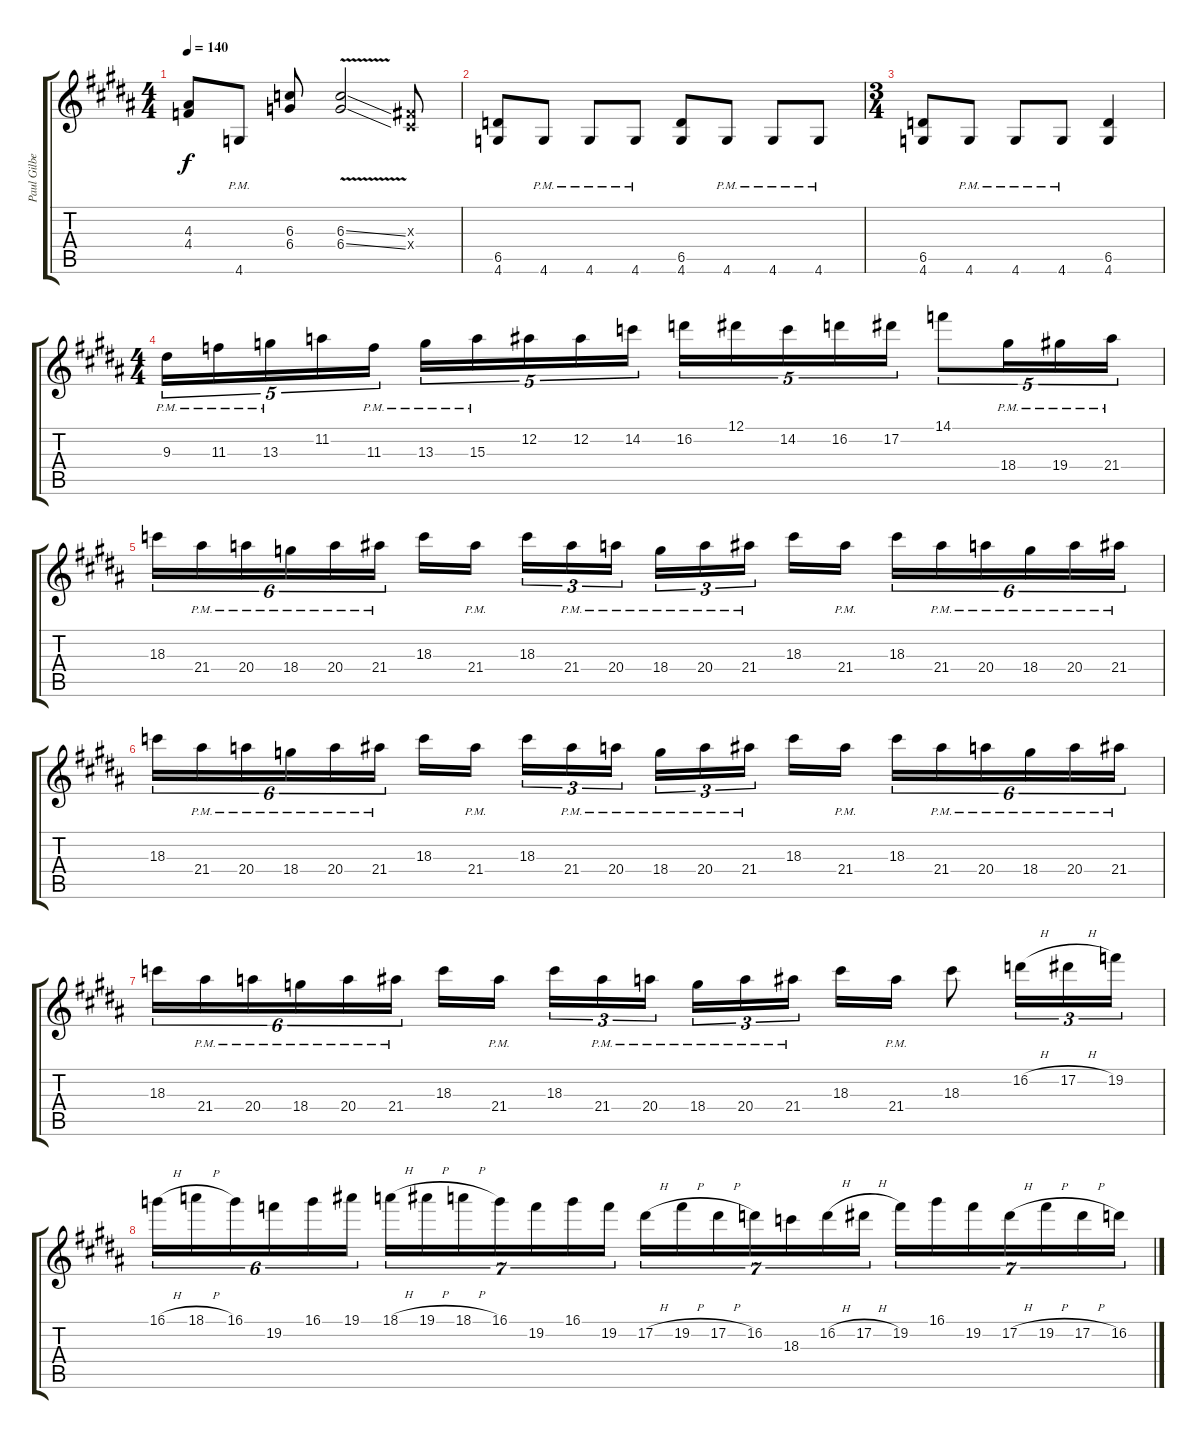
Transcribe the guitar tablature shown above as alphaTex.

\track ("Paul Gilbert" "Paul Gilbe") {instrument distortionguitar}
\staff {score tabs}
\tuning (Eb4 Bb3 Gb3 Db3 Ab2 Eb2) {hide}
\ts (4 4)
\tempo 140
\clef g2
\ks g#minor
(4.3 4.4).8{dy f} 4.6{pm}.8 (6.3 6.4).8 (6.3{v ss} 6.4{v ss}).2 (0.3{x} 0.4{x}).8 |
(6.5 4.6).8 4.6{pm}.8 4.6{pm}.8 4.6{pm}.8 (6.5 4.6).8 4.6{pm}.8 4.6{pm}.8 4.6{pm}.8 |
\ts (3 4)
(6.5 4.6).8 4.6{pm}.8 4.6{pm}.8 4.6{pm}.8 (6.5 4.6).4 |
\ts (4 4)
9.3{pm}.16{tu (5 4) volume 16} 11.3{pm}.16{tu (5 4)} 13.3{pm}.16{tu (5 4)} 11.2.16{tu (5 4)} 11.3{pm}.16{tu (5 4)} 13.3{pm}.16{tu (5 4)} 15.3{pm}.16{tu (5 4)} 12.2.16{tu (5 4)} 12.2.16{tu (5 4)} 14.2.16{tu (5 4)} 16.2.16{tu (5 4)} 12.1.16{tu (5 4)} 14.2.16{tu (5 4)} 16.2.16{tu (5 4)} 17.2.16{tu (5 4)} 14.1.8{tu (5 4)} 18.4{pm}.16{tu (5 4)} 19.4{pm}.16{tu (5 4)} 21.4{pm}.16{tu (5 4)} |
18.3.16{tu (6 4)} 21.4{pm}.16{tu (6 4)} 20.4{pm}.16{tu (6 4)} 18.4{pm}.16{tu (6 4)} 20.4{pm}.16{tu (6 4)} 21.4{pm}.16{tu (6 4)} 18.3.16 21.4{pm}.16{beam splitsecondary} 18.3.16{tu (3 2)} 21.4{pm}.16{tu (3 2)} 20.4{pm}.16{tu (3 2)} 18.4{pm}.16{tu (3 2)} 20.4{pm}.16{tu (3 2)} 21.4{pm}.16{tu (3 2) beam splitsecondary} 18.3.16 21.4{pm}.16 18.3.16{tu (6 4)} 21.4{pm}.16{tu (6 4)} 20.4{pm}.16{tu (6 4)} 18.4{pm}.16{tu (6 4)} 20.4{pm}.16{tu (6 4)} 21.4{pm}.16{tu (6 4)} |
18.3.16{tu (6 4)} 21.4{pm}.16{tu (6 4)} 20.4{pm}.16{tu (6 4)} 18.4{pm}.16{tu (6 4)} 20.4{pm}.16{tu (6 4)} 21.4{pm}.16{tu (6 4)} 18.3.16 21.4{pm}.16{beam splitsecondary} 18.3.16{tu (3 2)} 21.4{pm}.16{tu (3 2)} 20.4{pm}.16{tu (3 2)} 18.4{pm}.16{tu (3 2)} 20.4{pm}.16{tu (3 2)} 21.4{pm}.16{tu (3 2) beam splitsecondary} 18.3.16 21.4{pm}.16 18.3.16{tu (6 4)} 21.4{pm}.16{tu (6 4)} 20.4{pm}.16{tu (6 4)} 18.4{pm}.16{tu (6 4)} 20.4{pm}.16{tu (6 4)} 21.4{pm}.16{tu (6 4)} |
18.3.16{tu (6 4)} 21.4{pm}.16{tu (6 4)} 20.4{pm}.16{tu (6 4)} 18.4{pm}.16{tu (6 4)} 20.4{pm}.16{tu (6 4)} 21.4{pm}.16{tu (6 4)} 18.3.16 21.4{pm}.16{beam splitsecondary} 18.3.16{tu (3 2)} 21.4{pm}.16{tu (3 2)} 20.4{pm}.16{tu (3 2)} 18.4{pm}.16{tu (3 2)} 20.4{pm}.16{tu (3 2)} 21.4{pm}.16{tu (3 2) beam splitsecondary} 18.3.16 21.4{pm}.16 18.3.8 16.2{h}.16{tu (3 2)} 17.2{h}.16{tu (3 2)} 19.2.16{tu (3 2)} |
16.1{h}.16{tu (6 4)} 18.1{h}.16{tu (6 4)} 16.1.16{tu (6 4)} 19.2.16{tu (6 4)} 16.1.16{tu (6 4)} 19.1.16{tu (6 4)} 18.1{h}.16{tu (7 4)} 19.1{h}.16{tu (7 4)} 18.1{h}.16{tu (7 4)} 16.1.16{tu (7 4)} 19.2.16{tu (7 4)} 16.1.16{tu (7 4)} 19.2.16{tu (7 4)} 17.2{h}.16{tu (7 4)} 19.2{h}.16{tu (7 4)} 17.2{h}.16{tu (7 4)} 16.2.16{tu (7 4)} 18.3.16{tu (7 4)} 16.2{h}.16{tu (7 4)} 17.2{h}.16{tu (7 4)} 19.2.16{tu (7 4)} 16.1.16{tu (7 4)} 19.2.16{tu (7 4)} 17.2{h}.16{tu (7 4)} 19.2{h}.16{tu (7 4)} 17.2{h}.16{tu (7 4)} 16.2.16{tu (7 4)}
